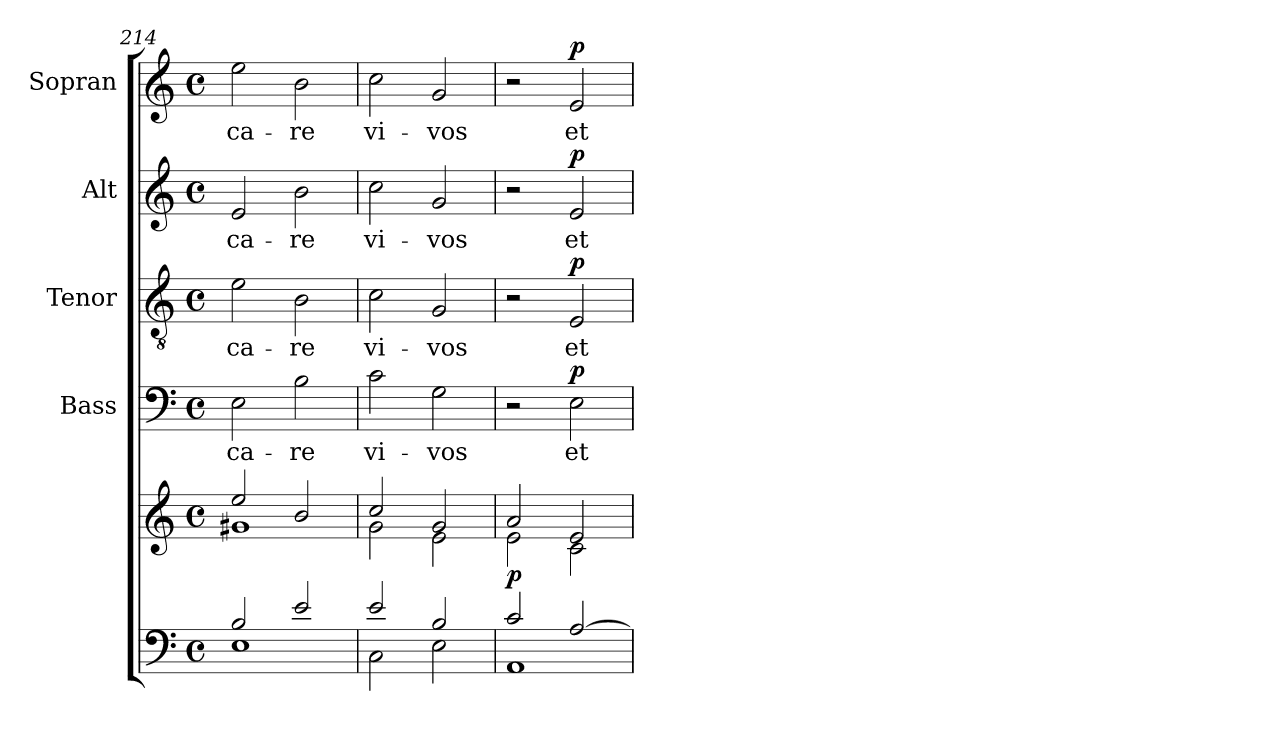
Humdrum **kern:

**kern	**kern	**dynam	**kern	**text	**dynam	**kern	**text	**dynam	**kern	**text	**dynam	**kern	**text	**dynam
*part5	*part5	*part5	*part4	*part4	*part4	*part3	*part3	*part3	*part2	*part2	*part2	*part1	*part1	*part1
*staff6	*staff5	*staff5/6	*staff4	*staff4	*staff4	*staff3	*staff3	*staff3	*staff2	*staff2	*staff2	*staff1	*staff1	*staff1
*	*	*	*I"Bass	*	*	*I"Tenor	*	*	*I"Alt	*	*	*I"Sopran	*	*
*	*	*	*I'B.	*	*	*I'T.	*	*	*I'A.	*	*	*I'S.	*	*
*clefF4	*clefG2	*	*clefF4	*	*	*clefGv2	*	*	*clefG2	*	*	*clefG2	*	*
*k[]	*k[]	*	*k[]	*	*	*k[]	*	*	*k[]	*	*	*k[]	*	*
*C:	*C:	*	*C:	*	*	*C:	*	*	*C:	*	*	*C:	*	*
*M4/4	*M4/4	*	*M4/4	*	*	*M4/4	*	*	*M4/4	*	*	*M4/4	*	*
*met(c)	*met(c)	*	*met(c)	*	*	*met(c)	*	*	*met(c)	*	*	*met(c)	*	*
=214	=214	=214	=214	=214	=214	=214	=214	=214	=214	=214	=214	=214	=214	=214
*^	*^	*	*	*	*	*	*	*	*	*	*	*	*	*
!	!	!	!	!	!	!LO:LY:b	!	!	!LO:LY:b	!	!	!LO:LY:b	!	!	!LO:LY:b	!
2B/	1E	2ee/	1g#X	.	2E\	-ca-	.	2e\	-ca-	.	2e/	-ca-	.	2ee\	-ca-	.
!	!	!	!	!	!	!LO:LY:b	!	!	!LO:LY:b	!	!	!LO:LY:b	!	!	!LO:LY:b	!
2e/	.	2b/	.	.	2B\	-re	.	2B\	-re	.	2b\	-re	.	2b\	-re	.
=215	=215	=215	=215	=215	=215	=215	=215	=215	=215	=215	=215	=215	=215	=215	=215	=215
!	!	!	!	!	!	!LO:LY:b	!	!	!LO:LY:b	!	!	!LO:LY:b	!	!	!LO:LY:b	!
2e/	2C\	2cc/	2g\	.	2c\	vi-	.	2c\	vi-	.	2cc\	vi-	.	2cc\	vi-	.
!	!	!	!	!	!	!LO:LY:b	!	!	!LO:LY:b	!	!	!LO:LY:b	!	!	!LO:LY:b	!
2B/	2E\	2g/	2e\	.	2G\	-vos	.	2G/	-vos	.	2g/	-vos	.	2g/	-vos	.
=216	=216	=216	=216	=216	=216	=216	=216	=216	=216	=216	=216	=216	=216	=216	=216	=216
!	!	!	!	!LO:DY:b	!	!	!	!	!	!	!	!	!	!	!	!
2c/	1AA	2a/	2e\	p	2r	.	.	2r	.	.	2r	.	.	2r	.	.
!	!	!	!	!	!	!LO:LY:b	!LO:DY:a	!	!LO:LY:b	!LO:DY:a	!	!LO:LY:b	!LO:DY:a	!	!LO:LY:b	!LO:DY:a
[>2A/	.	2e/	2c\	.	2E\	et	p	2E/	et	p	2e/	et	p	2e/	et	p
*v	*v	*	*	*	*	*	*	*	*	*	*	*	*	*	*	*
*	*v	*v	*	*	*	*	*	*	*	*	*	*	*	*	*
=	=	=	=	=	=	=	=	=	=	=	=	=	=	=
*-	*-	*-	*-	*-	*-	*-	*-	*-	*-	*-	*-	*-	*-	*-
